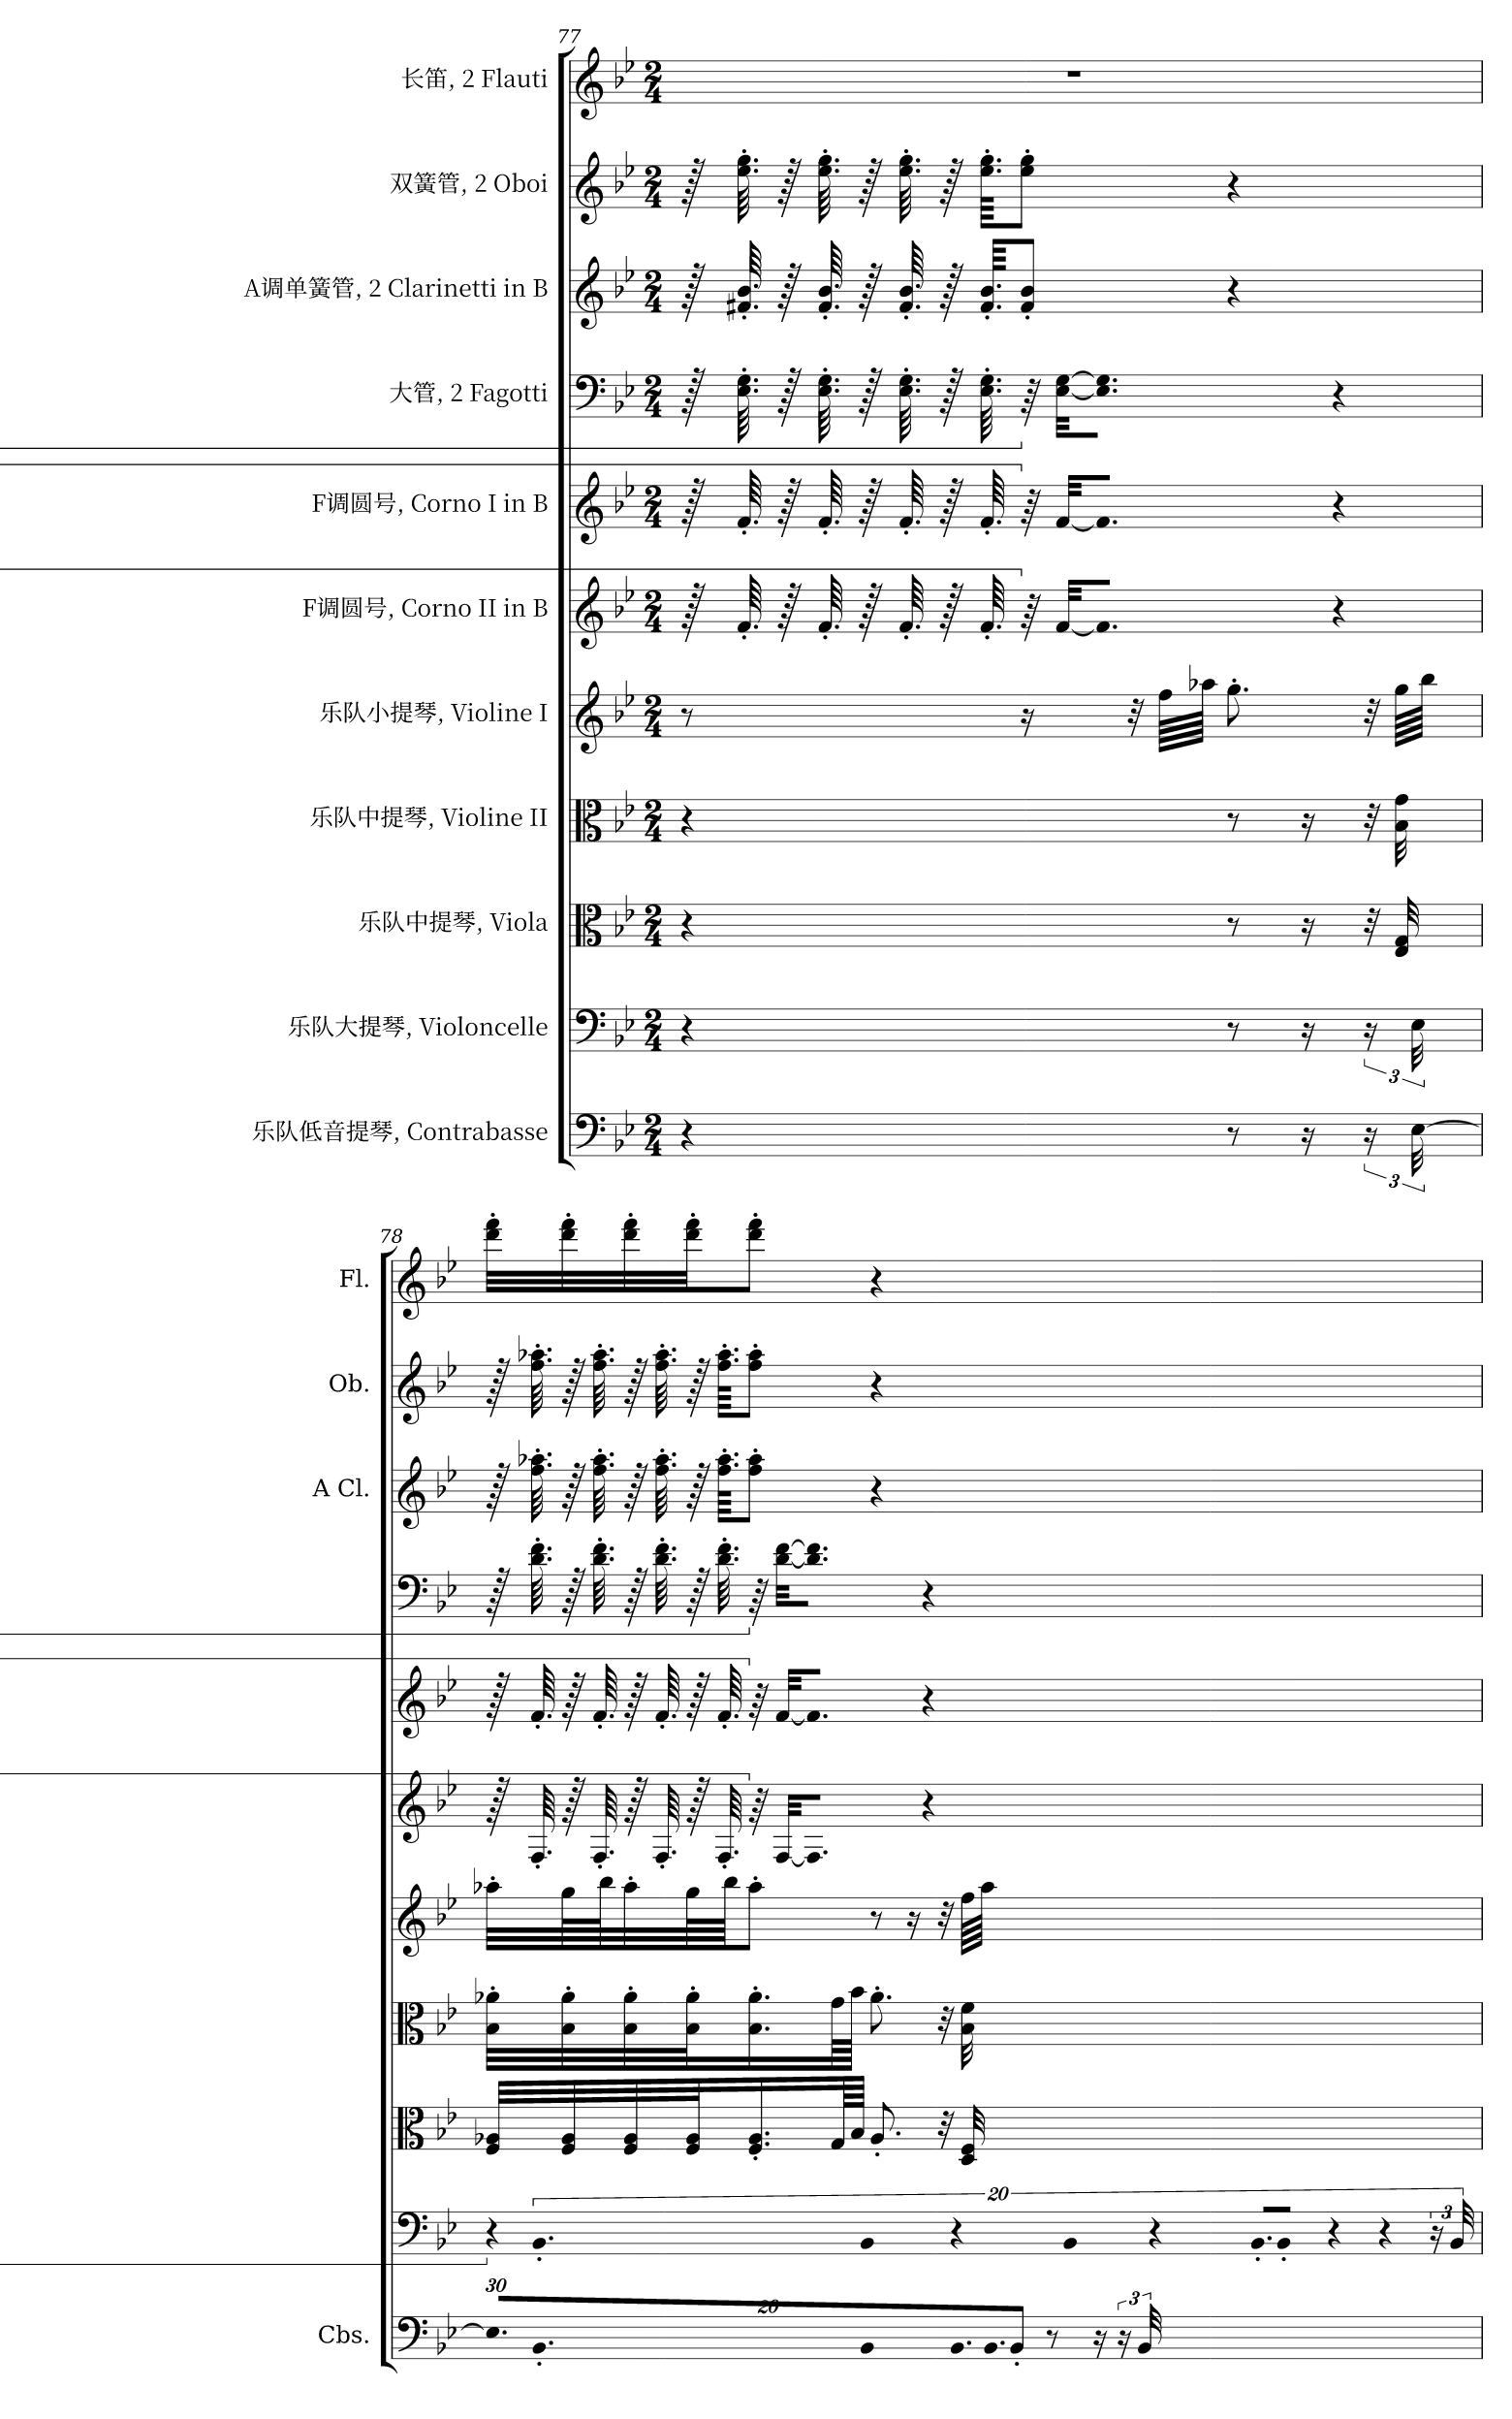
**kern	**kern	**kern	**kern	**kern	**kern	**kern	**kern	**kern	**kern	**kern
*part11	*part10	*part9	*part8	*part7	*part6	*part5	*part4	*part3	*part2	*part1
*staff11	*staff10	*staff9	*staff8	*staff7	*staff6	*staff5	*staff4	*staff3	*staff2	*staff1
*I"乐队低音提琴, Contrabasse	*I"乐队大提琴, Violoncelle	*I"乐队中提琴, Viola	*I"乐队中提琴, Violine II	*I"乐队小提琴, Violine I	*I"F调圆号, Corno II in B	*I"F调圆号, Corno I in B	*I"大管, 2 Fagotti	*I"A调单簧管, 2 Clarinetti in B	*I"双簧管, 2 Oboi	*I"长笛, 2 Flauti
*I'Cbs.	*	*	*	*	*	*	*	*I'A Cl.	*I'Ob.	*I'Fl.
!!LO:PB:g=z
*clefF4	*clefF4	*clefC3	*clefC3	*clefG2	*clefG2	*clefG2	*clefF4	*clefG2	*clefG2	*clefG2
*ITrd7c12	*	*	*	*	*ITrd4c7	*ITrd4c7	*	*ITrd2c3	*	*
*k[b-e-]	*k[b-e-]	*k[b-e-]	*k[b-e-]	*k[b-e-]	*k[b-e-a-]	*k[b-e-a-]	*k[b-e-]	*k[f#]	*k[b-e-]	*k[b-e-]
*M2/4	*M2/4	*M2/4	*M2/4	*M2/4	*M2/4	*M2/4	*M2/4	*M2/4	*M2/4	*M2/4
*MM42	*MM42	*MM42	*MM42	*MM42	*MM42	*MM42	*MM42	*MM42	*MM42	*MM42
=77	=77	=77	=77	=77	=77	=77	=77	=77	=77	=77
4r	4r	4r	4r	8r	128r	128r	128r	128r	128r	2r
.	.	.	.	.	64.B-'/	64.B-'/	64.E-\' 64.G\'	64.d#X/' 64.g/'	64.ee-\' 64.gg\'	.
.	.	.	.	.	128r	128r	128r	128r	128r	.
.	.	.	.	.	64.B-'/	64.B-'/	64.E-\' 64.G\'	64.d#/' 64.g/'	64.ee-\' 64.gg\'	.
.	.	.	.	.	128r	128r	128r	128r	128r	.
.	.	.	.	.	64.B-'/	64.B-'/	64.E-\' 64.G\'	64.d#/' 64.g/'	64.ee-\' 64.gg\'	.
.	.	.	.	.	128r	128r	128r	128r	128r	.
.	.	.	.	.	64.B-'/	64.B-'/	64.E-\' 64.G\'	64.d#/' 64.g/'KKKL	64.ee-\' 64.gg\'KKKL	.
.	.	.	.	16r	96r	96r	96r	8d#/' 8g/'J	8ee-\' 8gg\'J	.
.	.	.	.	.	[48B-/KLL	[48B-/KLL	[48E-\ [48G\KLL	.	.	.
.	.	.	.	.	16.B-/JJ]	16.B-/JJ]	16.E-\] 16.G\]JJ	.	.	.
.	.	.	.	32r	.	.	.	.	.	.
.	.	.	.	64ff\LLLL	.	.	.	.	.	.
.	.	.	.	64aa-X\JJJJ	.	.	.	.	.	.
8r	8r	8r	8r	8.gg'\	4r	4r	4r	4r	4r	.
16r	16r	16r	16r	.	.	.	.	.	.	.
24r	24r	32r	32r	32r	.	.	.	.	.	.
.	.	32E-/ 32G/	32B-\ 32g\	64gg\LLLL	.	.	.	.	.	.
[48EE-\	48E-\	.	.	.	.	.	.	.	.	.
.	.	.	.	64bb-\JJJJ	.	.	.	.	.	.
!!LO:PB:g=z
=78	=78	=78	=78	=78	=78	=78	=78	=78	=78	=78
*Xbrackettup	*	*	*	*	*	*	*	*	*	*
!LO:N:vis=256.	!LO:N:vis=128	!	!	!	!	!	!	!	!	!
1920%17EE-/KLLLL]	1920%17r	32F/ 32A-X/LLL	32B-\' 32a-X\'LLL	32aa-X'\LLL	128r	128r	128r	128r	128r	32ddd\' 32fff\'LLL
.	.	.	.	.	64.BB-'/	64.B-'/	64.d\' 64.f\'	64.dd\' 64.ffn\'	64.ff\' 64.aa-X\'	.
!LO:N:vis=32.	!LO:N:vis=32.	!	!	!	!	!	!	!	!	!
640%17BBB-'/J	640%17BB-'/	.	.	.	.	.	.	.	.	.
.	.	32F/ 32A-/	32B-\' 32a-\'	64gg\L	128r	128r	128r	128r	128r	32ddd\' 32fff\'
1920ryy	1920ryy	.	.	.	.	.	.	.	.	.
!LO:N:vis=32	!LO:N:vis=256%9	!	!	!	!	!	!	!	!	!
640%23BBB-/	960%17BB-/	.	.	.	.	.	.	.	.	.
.	.	.	.	.	64.BB-'/	64.B-'/	64.d\' 64.f\'	64.dd\' 64.ff\'	64.ff\' 64.aa-\'	.
.	.	.	.	64bb-\J	.	.	.	.	.	.
!	!LO:N:vis=64	!	!	!	!	!	!	!	!	!
.	960%17r	.	.	.	.	.	.	.	.	.
.	.	32F/ 32A-/	32B-\' 32a-\'	32aa-'\	128r	128r	128r	128r	128r	32ddd\' 32fff\'
.	.	.	.	.	64.BB-'/	64.B-'/	64.d\' 64.f\'	64.dd\' 64.ff\'	64.ff\' 64.aa-\'	.
!	!LO:N:vis=256%9	!	!	!	!	!	!	!	!	!
.	960%17BB-/	.	.	.	.	.	.	.	.	.
!LO:N:vis=32.	!	!	!	!	!	!	!	!	!	!
640%17BBB-/L	.	.	.	.	.	.	.	.	.	.
!	!LO:N:vis=128	!	!	!	!	!	!	!	!	!
.	1920%17r	.	.	.	.	.	.	.	.	.
.	.	32F/ 32A-/J	32B-\' 32a-\'J	64gg\L	128r	128r	128r	128r	128r	32ddd\' 32fff\'JJ
.	1920ryy	.	.	.	.	.	.	.	.	.
!LO:N:vis=32.	!LO:N:vis=32.	!	!	!	!	!	!	!	!	!
640%17BBB-/JJJ	640%17BB-'/KKKL	.	.	.	.	.	.	.	.	.
.	.	.	.	.	64.BB-'/	64.B-'/	64.d\' 64.f\'	64.dd\' 64.ff\'KKKL	64.ff\' 64.aa-\'KKKL	.
.	.	.	.	64bb-\JJJ	.	.	.	.	.	.
8BBB-'/J	8BB-'/J	16.F/' 16.A-/'	16.B-\' 16.a-\'	8aa-'\J	96r	96r	96r	8dd\' 8ff\'J	8ff\' 8aa-\'J	8ddd\' 8fff\'J
.	.	.	.	.	[48BB-/KLL	[48B-/KLL	[48d\ [48f\KLL	.	.	.
.	.	.	.	.	16.BB-/JJ]	16.B-/JJ]	16.d\] 16.f\]JJ	.	.	.
.	.	64G/LL	64g\LL	.	.	.	.	.	.	.
.	.	64B-/JJJJ	64b-\JJJJ	.	.	.	.	.	.	.
8r	8r	8.A-'/	8.a-'\	8r	4r	4r	4r	4r	4r	4r
16r	16r	.	.	16r	.	.	.	.	.	.
*brackettup	*	*	*	*	*	*	*	*	*	*
24r	24r	32r	32r	32r	.	.	.	.	.	.
.	.	32D/ 32F/	32B-\ 32f\	64ff\LLLL	.	.	.	.	.	.
[48BBB-/	48BB-/	.	.	.	.	.	.	.	.	.
.	.	.	.	64aa-\JJJJ	.	.	.	.	.	.
=	=	=	=	=	=	=	=	=	=	=
*-	*-	*-	*-	*-	*-	*-	*-	*-	*-	*-
